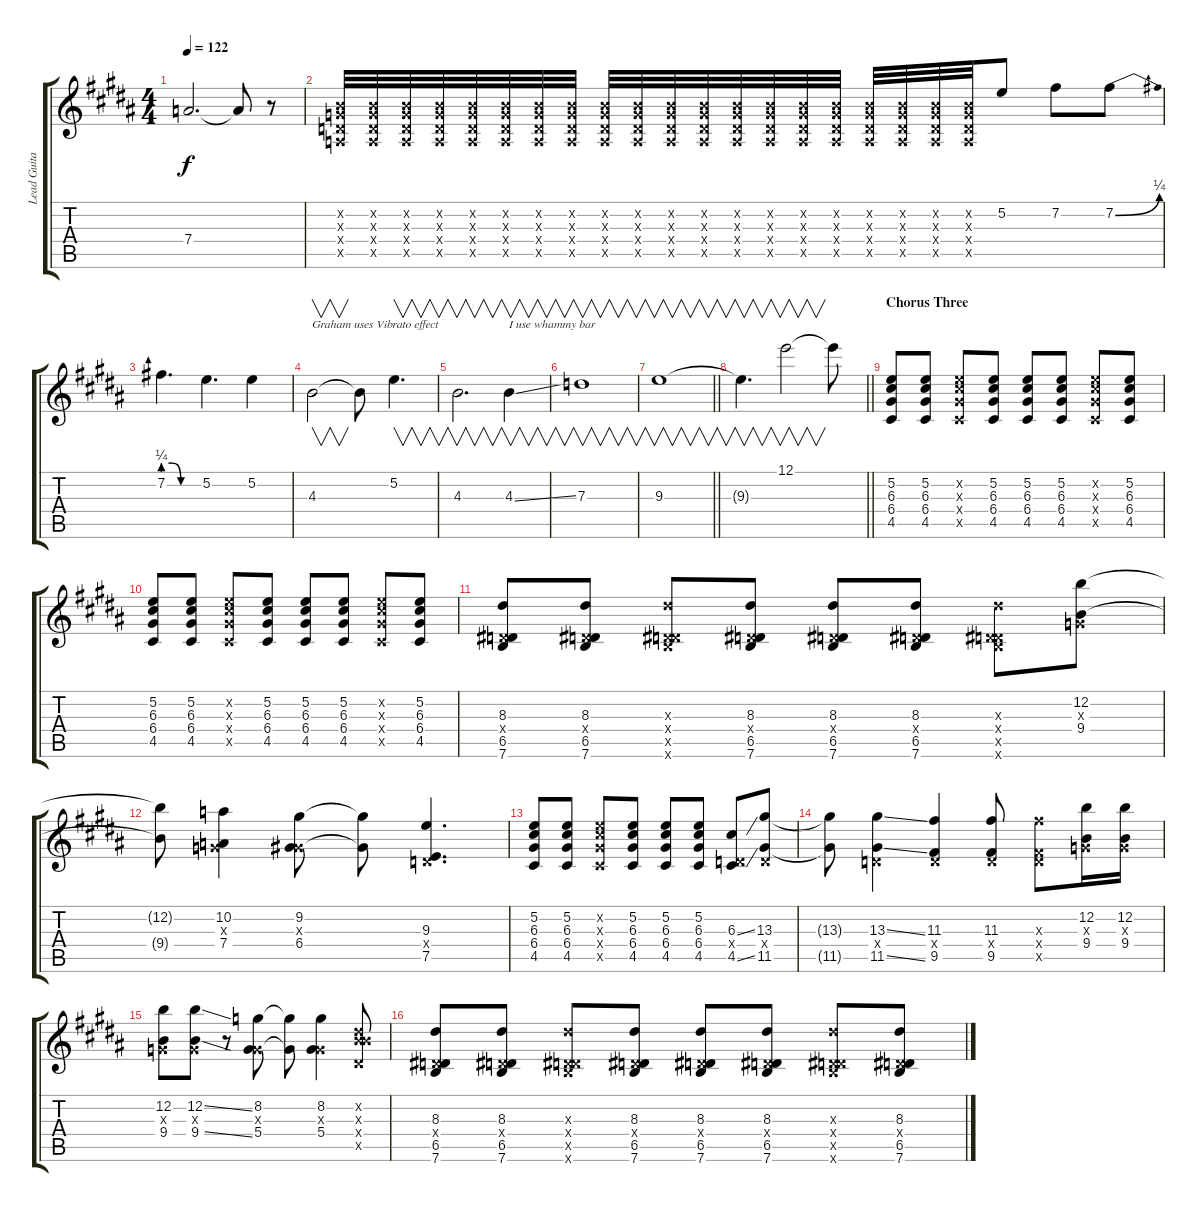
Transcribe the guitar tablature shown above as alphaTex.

\track ("Lead Guitar" "Lead Guita") {instrument electricguitarclean}
\staff {score tabs}
\tuning (E4 B3 G3 D3 A2 E2) {hide}
\ts (4 4)
\tempo 122
\clef g2
\ks b
7.4{t}.2{d dy f} 7.4{t}.8 r.8 |
(0.2{x} 0.3{x} 0.4{x} 0.5{x}).32 (0.2{x} 0.3{x} 0.4{x} 0.5{x}).32 (0.2{x} 0.3{x} 0.4{x} 0.5{x}).32 (0.2{x} 0.3{x} 0.4{x} 0.5{x}).32 (0.2{x} 0.3{x} 0.4{x} 0.5{x}).32 (0.2{x} 0.3{x} 0.4{x} 0.5{x}).32 (0.2{x} 0.3{x} 0.4{x} 0.5{x}).32 (0.2{x} 0.3{x} 0.4{x} 0.5{x}).32 (0.2{x} 0.3{x} 0.4{x} 0.5{x}).32 (0.2{x} 0.3{x} 0.4{x} 0.5{x}).32 (0.2{x} 0.3{x} 0.4{x} 0.5{x}).32 (0.2{x} 0.3{x} 0.4{x} 0.5{x}).32 (0.2{x} 0.3{x} 0.4{x} 0.5{x}).32 (0.2{x} 0.3{x} 0.4{x} 0.5{x}).32 (0.2{x} 0.3{x} 0.4{x} 0.5{x}).32 (0.2{x} 0.3{x} 0.4{x} 0.5{x}).32 (0.2{x} 0.3{x} 0.4{x} 0.5{x}).32 (0.2{x} 0.3{x} 0.4{x} 0.5{x}).32 (0.2{x} 0.3{x} 0.4{x} 0.5{x}).32 (0.2{x} 0.3{x} 0.4{x} 0.5{x}).32 5.2.8 7.2.8 7.2{be (bend 0 0 60 1)}.8 |
7.2{be (custom 0 1 15 1 30 0 60 0)}.4{d} 5.2.4{d} 5.2.4 |
4.3.2{v txt "Graham uses Vibrato effect"} 4.3{t}.8 5.2.4{v d} |
4.3.2{v d} 4.3{ss}.4{v txt "I use whammy bar"} |
7.3.1{v} |
\barLineRight lightlight
9.3.1{v} |
\barLineRight lightlight
9.3{t}.4{v d} 12.1.2{v} 12.1{t}.8 |
\section ("" "Chorus Three")
(5.2 6.3 6.4 4.5).8{instrument electricguitarclean} (5.2 6.3 6.4 4.5).8 (5.2{x} 6.3{x} 6.4{x} 4.5{x}).8 (5.2 6.3 6.4 4.5).8 (5.2 6.3 6.4 4.5).8 (5.2 6.3 6.4 4.5).8 (5.2{x} 6.3{x} 6.4{x} 4.5{x}).8 (5.2 6.3 6.4 4.5).8 |
(5.2 6.3 6.4 4.5).8 (5.2 6.3 6.4 4.5).8 (5.2{x} 6.3{x} 6.4{x} 4.5{x}).8 (5.2 6.3 6.4 4.5).8 (5.2 6.3 6.4 4.5).8 (5.2 6.3 6.4 4.5).8 (5.2{x} 6.3{x} 6.4{x} 4.5{x}).8 (5.2 6.3 6.4 4.5).8 |
(8.3 0.4{x} 6.5 7.6).8 (8.3 0.4{x} 6.5 7.6).8 (8.3{x} 0.4{x} 6.5{x} 7.6{x}).8 (8.3 0.4{x} 6.5 7.6).8 (8.3 0.4{x} 6.5 7.6).8 (8.3 0.4{x} 6.5 7.6).8 (8.3{x} 0.4{x} 6.5{x} 7.6{x}).8 (12.2 0.3{x} 9.4).8 |
(12.2{t} 9.4{t}).8 (10.2 0.3{x} 7.4).4 (9.2 0.3{x} 6.4).8 (9.2{t} 6.4{t}).8 (9.3 0.4{x} 7.5).4{d} |
(5.2 6.3 6.4 4.5).8 (5.2 6.3 6.4 4.5).8 (5.2{x} 6.3{x} 6.4{x} 4.5{x}).8 (5.2 6.3 6.4 4.5).8 (5.2 6.3 6.4 4.5).8 (5.2 6.3 6.4 4.5).8 (6.3{ss} 0.4{x} 4.5{ss}).8 (13.3 0.4{x} 11.5).8 |
(13.3{t} 11.5{t}).8 (13.3{ss} 0.4{x} 11.5{ss}).4 (11.3 0.4{x} 9.5).4 (11.3 0.4{x} 9.5).8 (11.3{x} 0.4{x} 9.5{x}).8 (12.2 0.3{x} 9.4).16 (12.2 0.3{x} 9.4).16 |
(12.2 0.3{x} 9.4).8 (12.2{ss} 0.3{x} 9.4{ss}).8 r.8 (8.2 0.3{x} 5.4).8 (8.2{t} 5.4{t}).8 (8.2 0.3{x} 5.4).4 (0.2{x} 8.3{x} 9.4{x} 6.5{x}).8 |
(8.3 0.4{x} 6.5 7.6).8 (8.3 0.4{x} 6.5 7.6).8 (8.3{x} 0.4{x} 6.5{x} 7.6{x}).8 (8.3 0.4{x} 6.5 7.6).8 (8.3 0.4{x} 6.5 7.6).8 (8.3 0.4{x} 6.5 7.6).8 (8.3{x} 0.4{x} 6.5{x} 7.6{x}).8 (8.3 0.4{x} 6.5 7.6).8
